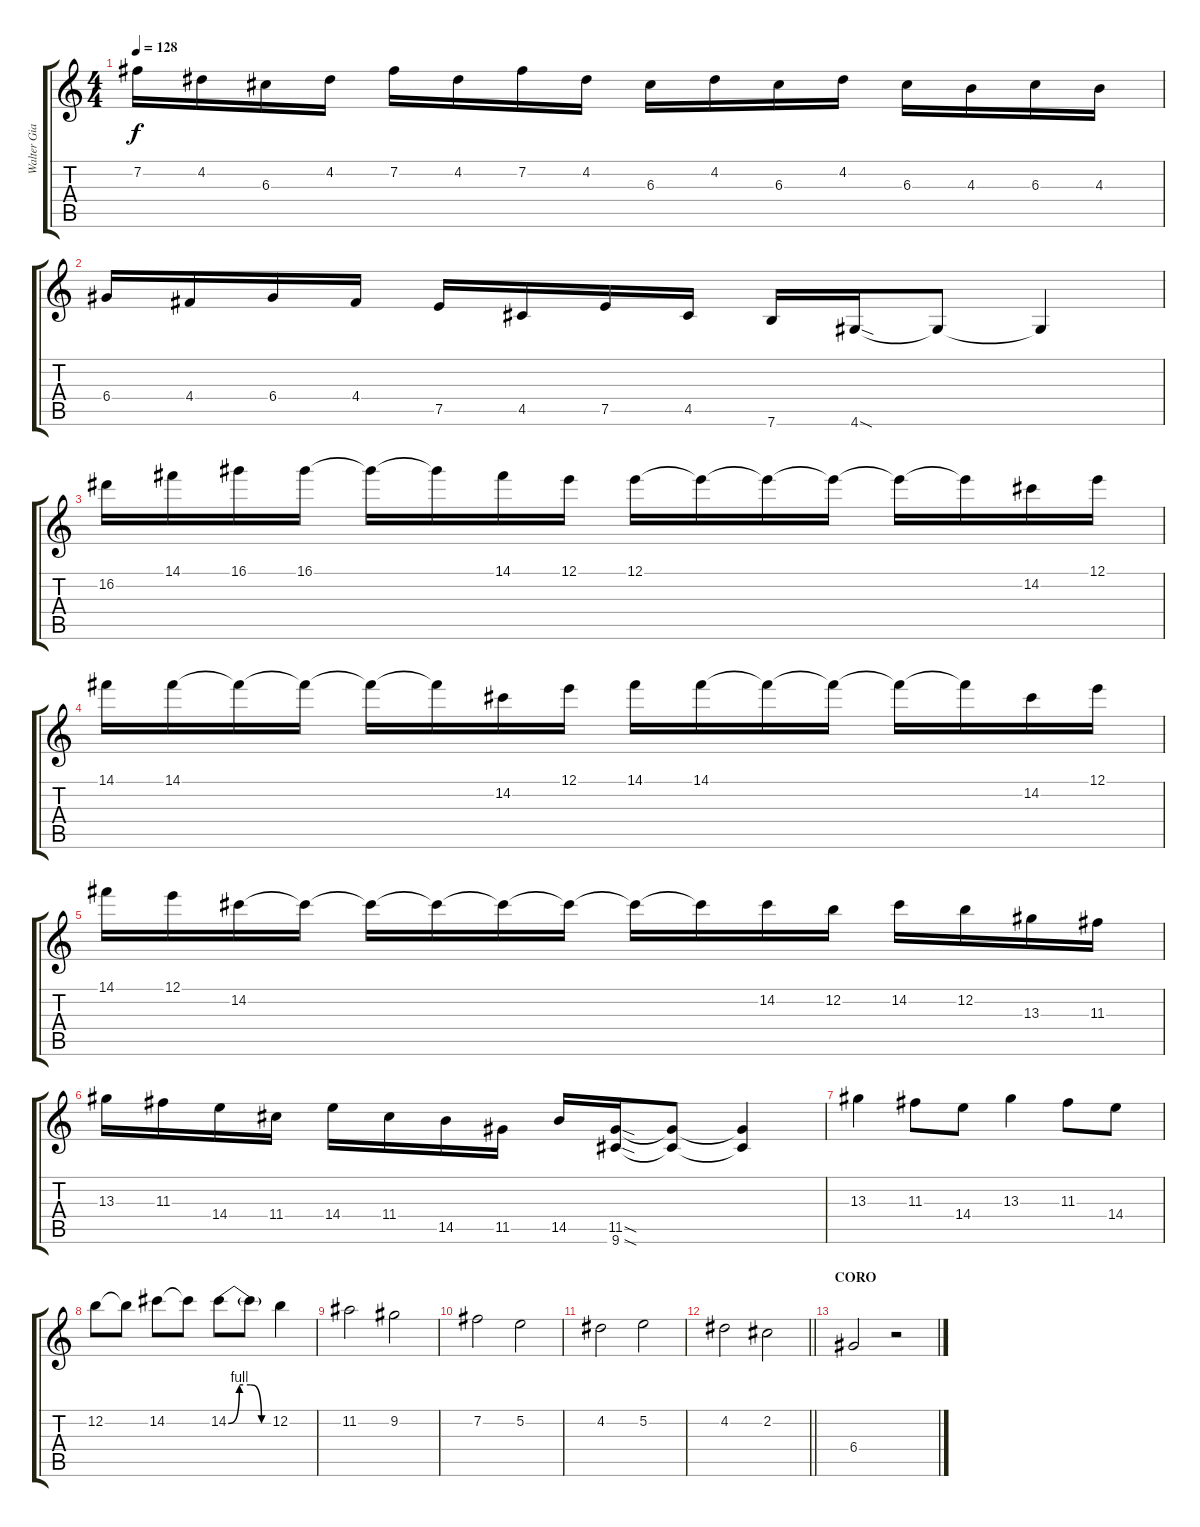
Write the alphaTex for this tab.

\track ("Walter Giardino (solos)" "Walter Gia") {instrument distortionguitar}
\staff {score tabs}
\tuning (E4 B3 G3 D3 A2 E2) {hide}
\ts (4 4)
\tempo 128
\clef g2
\ks c
7.2.16{dy f} 4.2.16 6.3.16 4.2.16 7.2.16 4.2.16 7.2.16 4.2.16 6.3.16 4.2.16 6.3.16 4.2.16 6.3.16 4.3.16 6.3.16 4.3.16 |
6.4.16 4.4.16 6.4.16 4.4.16 7.5.16 4.5.16 7.5.16 4.5.16 7.6.16 4.6{sod}.16 4.6{t}.8 4.6{t}.4 |
16.2.16 14.1.16 16.1.16 16.1.16 16.1{t}.16 16.1{t}.16 14.1.16 12.1.16 12.1.16 12.1{t}.16 12.1{t}.16 12.1{t}.16 12.1{t}.16 12.1{t}.16 14.2.16 12.1.16 |
14.1.16 14.1.16 14.1{t}.16 14.1{t}.16 14.1{t}.16 14.1{t}.16 14.2.16 12.1.16 14.1.16 14.1.16 14.1{t}.16 14.1{t}.16 14.1{t}.16 14.1{t}.16 14.2.16 12.1.16 |
14.1.16 12.1.16 14.2.16 14.2{t}.16 14.2{t}.16 14.2{t}.16 14.2{t}.16 14.2{t}.16 14.2{t}.16 14.2{t}.16 14.2.16 12.2.16 14.2.16 12.2.16 13.3.16 11.3.16 |
13.3.16 11.3.16 14.4.16 11.4.16 14.4.16 11.4.16 14.5.16 11.5.16 14.5.16 (11.5{sod} 9.6{sod}).16 (11.5{t} 9.6{t}).8 (11.5{t} 9.6{t}).4 |
13.3.4 11.3.8 14.4.8 13.3.4 11.3.8 14.4.8 |
12.2.8 12.2{t}.8 14.2.8 14.2{t}.8 14.2{be (custom 0 0 15 4 30 4 45 0 60 0)}.8 14.2{t}.8 12.2.4 |
11.2.2 9.2.2 |
7.2.2 5.2.2 |
4.2.2 5.2.2 |
\barLineRight lightlight
4.2.2 2.2.2 |
\section ("" "CORO")
6.4.2{volume 10} r.2
